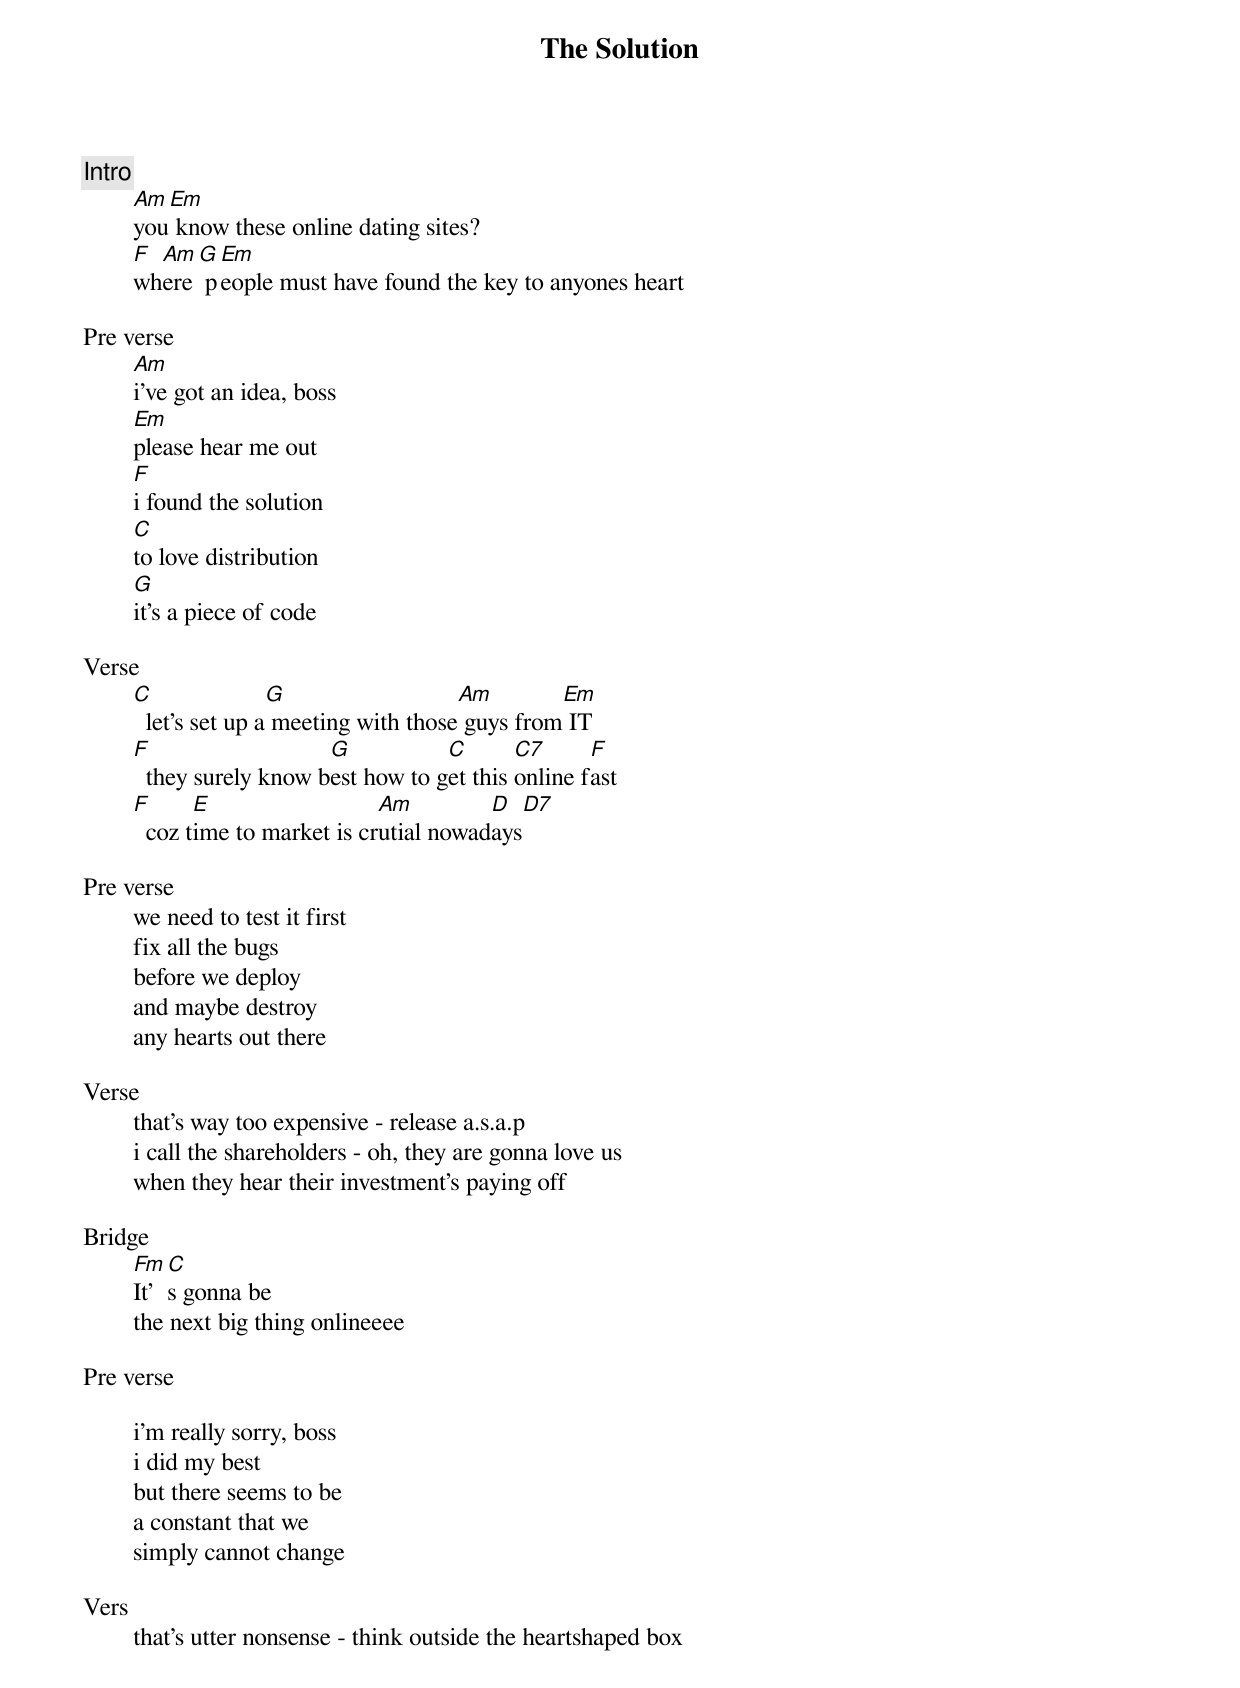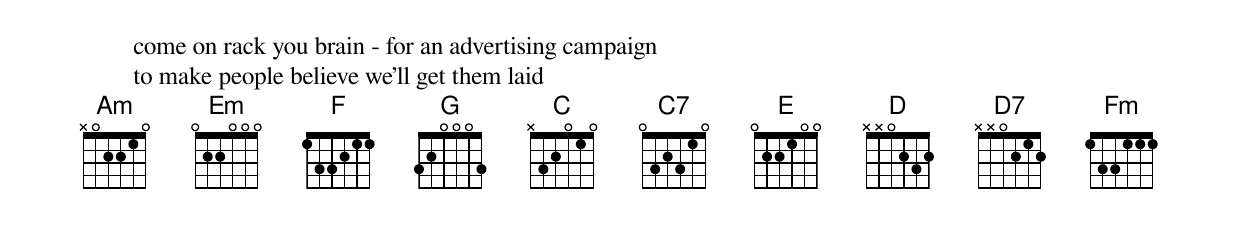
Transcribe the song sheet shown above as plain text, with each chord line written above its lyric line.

The Solution

Intro
	Am Em
	you know these online dating sites?
	F Am G Em
	where people must have found the key to anyones heart

Pre verse
	Am
	i've got an idea, boss
	Em
	please hear me out
	F
	i found the solution
	C
	to love distribution
	G
	it's a piece of code

Verse
	C               G                  Am        Em
	  let's set up a meeting with those guys from IT
	F                   G           C       C7      F
	  they surely know best how to get this online fast
	F      E                  Am         D      D7
	  coz time to market is crutial nowadays

Pre verse
	we need to test it first
	fix all the bugs
	before we deploy
	and maybe destroy
	any hearts out there

Verse
	that's way too expensive - release a.s.a.p
	i call the shareholders - oh, they are gonna love us
	when they hear their investment's paying off

Bridge
	Fm C
	It's gonna be
	the next big thing onlineeee

Pre verse

	i'm really sorry, boss
	i did my best
	but there seems to be
	a constant that we
	simply cannot change

Vers
	that's utter nonsense - think outside the heartshaped box
	come on rack you brain - for an advertising campaign
	to make people believe we'll get them laid
